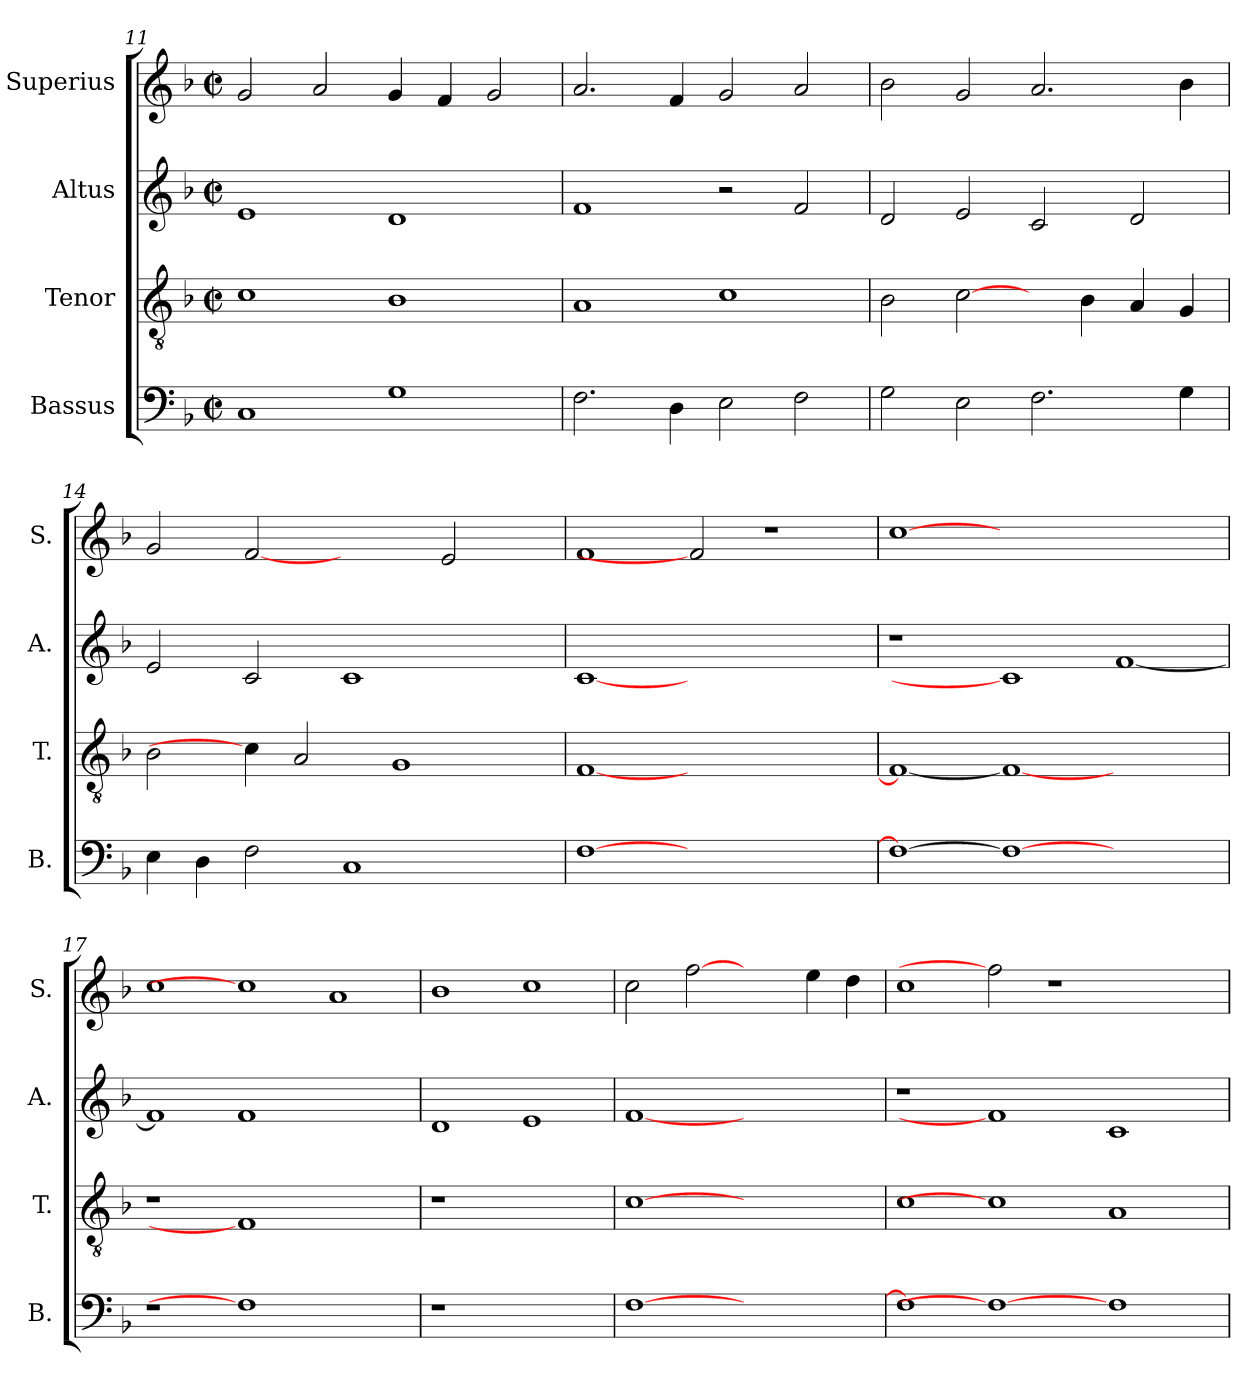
**kern	**kern	**kern	**kern
*part4	*part3	*part2	*part1
*staff4	*staff3	*staff2	*staff1
*I"Bassus	*I"Tenor	*I"Altus	*I"Superius
*I'B.	*I'T.	*I'A.	*I'S.
!!LO:LB:g=z
*clefF4	*clefGv2	*clefG2	*clefG2
*	*ITrd7c12	*	*
*k[b-]	*k[b-]	*k[b-]	*k[b-]
*F:	*F:	*F:	*F:
*M2/2	*M2/2	*M2/2	*M2/2
*met(c|)	*met(c|)	*met(c|)	*met(c|)
=11	=11	=11	=11
1Ci	1Ci	1ei	2gi/
.	.	.	2ai/
1Gi	1BB-i	1di	4gi/
.	.	.	4fi/
.	.	.	2gi/
=12	=12	=12	=12
2.Fi\	1AAi	1fi	2.ai/
4Di\	.	.	4fi/
2Ei\	1Ci	2r	2gi/
2Fi\	.	2fi/	2ai/
=13	=13	=13	=13
2Gi\	2BB-i\	2di/	2b-i\
2Ei\	[2Ci\	2ei/	2gi/
2.Fi\	4ryy	2ci/	2.ai/
.	4BB-i\	.	.
.	4AAi/	2di/	.
4Gi\	4GGi/	.	4b-i\
=14	=14	=14	=14
4Ei\	2BB-i\	2ei/	2gi/
4Di\	.	.	.
2Fi\	4Ci\]	2ci/	[2fi
.	2AAi/	.	.
1Ci	.	1ci	2ryy
.	1GGi	.	.
.	.	.	2ei/
4ryy	.	4ryy	4ryy
=15	=15	=15	=15
[>1Fi	[<1FFi	[1ci	1fi
1.ryy	1.ryy	1.ryy	2fi]
.	.	.	1r
!!LO:PB:g=z
=16	=16	=16	=16
1Fi_>	1FFi_<	1r	[1cci
1Fi_	1FFi_	1ci]	0ryy
1ryy	1ryy	[<1fi	.
=17	=17	=17	=17
!LO:N:vis=1	!LO:N:vis=1	!	!
1r	1r	1fi]	1cci
1Fi]	1FFi]	1fi	1cci]
1ryy	1ryy	1ryy	1ai
=18	=18	=18	=18
!LO:N:vis=1	!LO:N:vis=1	!	!
1r	1r	1di	1b-i
1ryy	1ryy	1ei	1cci
=19	=19	=19	=19
[>1Fi	[1Ci	[1fi	2cci\
.	.	.	[2ffi
1ryy	1ryy	1ryy	2ryy
.	.	.	4eei\
.	.	.	4ddi\
=20	=20	=20	=20
1Fi]	1Ci	1r	1cci
1Fi_	1Ci]	1fi]	2ffi]
.	.	.	1r
1Fi	1AAi	1ci	.
.	.	.	2ryy
=	=	=	=
*-	*-	*-	*-
